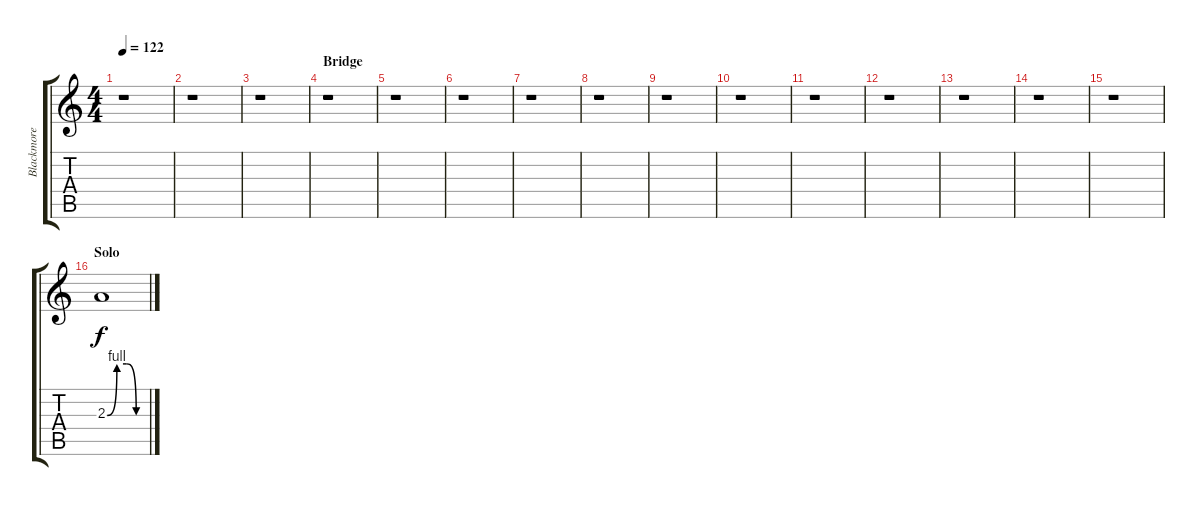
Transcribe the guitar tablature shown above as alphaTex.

\track ("Blackmore with octaver" "Blackmore ") {instrument overdrivenguitar}
\staff {score tabs}
\tuning (E4 B3 G3 D3 A2 E2) {hide}
\ts (4 4)
\tempo 122
\clef g2
\ks c
r.1{dy f} |
r.1 |
r.1 |
\section ("" "Bridge")
r.1 |
r.1 |
r.1 |
r.1 |
r.1 |
r.1 |
r.1 |
r.1 |
r.1 |
r.1 |
r.1 |
r.1 |
\section ("" "Solo")
2.3{be (custom 0 0 15 4 30 4 45 0 60 0)}.1
